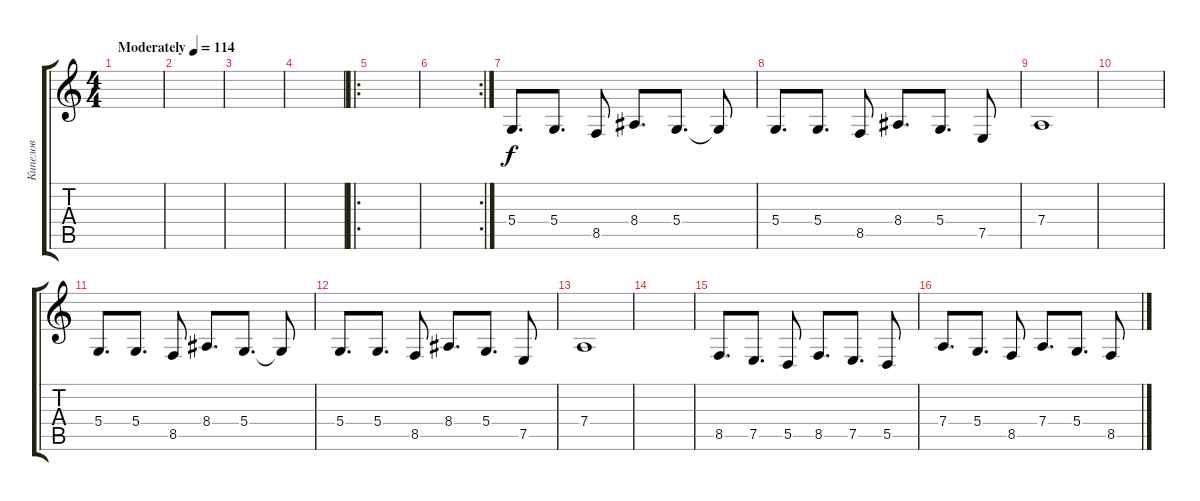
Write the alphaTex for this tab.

\track ("Кипелов" "Кипелов") {instrument bassoon}
\staff {score tabs}
\tuning (E4 B3 G3 D3 A2 E2) {hide}
\ts (4 4)
\tempo (114 "Moderately")
\clef g2
\ks c
|
|
|
|
\ro
|
\rc 2
|
5.4.8{d} 5.4.8{d} 8.5.8 8.4.8{d} 5.4.8{d} 5.4{t}.8 |
5.4.8{d} 5.4.8{d} 8.5.8 8.4.8{d} 5.4.8{d} 7.5.8 |
7.4.1 |
|
5.4.8{d} 5.4.8{d} 8.5.8 8.4.8{d} 5.4.8{d} 5.4{t}.8 |
5.4.8{d} 5.4.8{d} 8.5.8 8.4.8{d} 5.4.8{d} 7.5.8 |
7.4.1 |
|
8.5.8{d} 7.5.8{d} 5.5.8 8.5.8{d} 7.5.8{d} 5.5.8 |
7.4.8{d} 5.4.8{d} 8.5.8 7.4.8{d} 5.4.8{d} 8.5.8
